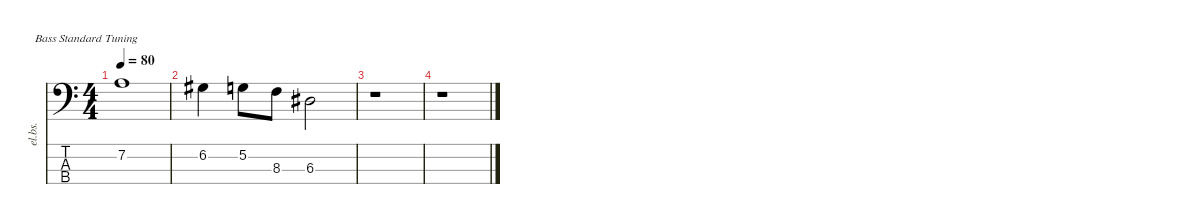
\defaultSystemsLayout 4
\hideDynamics
\bracketExtendMode nobrackets
\track ("Electric Bass" "el.bs.") {instrument electricbassfinger}
\staff {score tabs}
\tuning (G2 D2 A1 E1)
\ts (4 4)
\tempo 80
\clef f4
\ks c
7.2.1{dy mf beam Down} |
6.2{acc #}.4{beam Down} 5.2.8{beam Down} 8.3.8{beam Down} 6.3{acc #}.2{beam Down} |
r.1{beam Down} |
r.1{beam Down}
